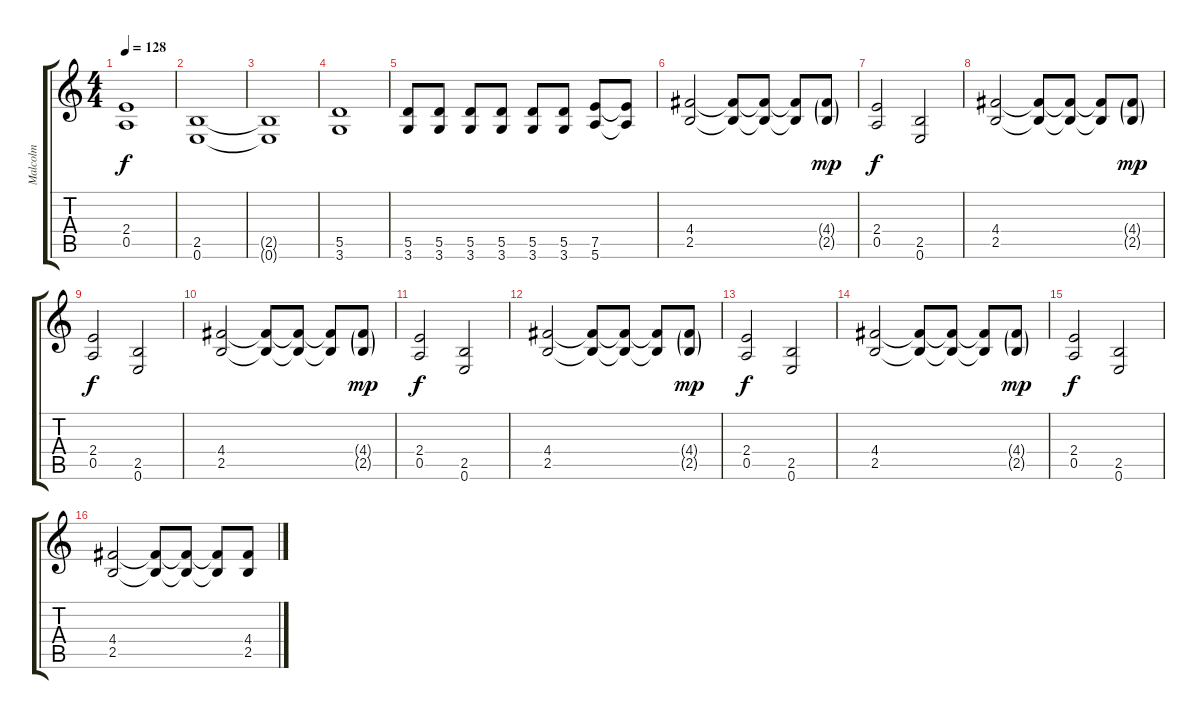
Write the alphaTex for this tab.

\track ("Malcolm" "Malcolm") {instrument distortionguitar}
\staff {score tabs}
\tuning (E4 B3 G3 D3 A2 E2) {hide}
\ts (4 4)
\tempo 128
\clef g2
\ks c
(2.4{t} 0.5{t}).1{dy f} |
(2.5 0.6).1 |
(2.5{t} 0.6{t}).1 |
(5.5 3.6).1 |
(5.5 3.6).8 (5.5 3.6).8 (5.5 3.6).8 (5.5 3.6).8 (5.5 3.6).8 (5.5 3.6).8 (7.5 5.6).8 (7.5{t} 5.6{t}).8 |
(4.4 2.5).2 (4.4{t} 2.5{t}).8 (4.4{t} 2.5{t}).8 (4.4{t} 2.5{t}).8 (4.4{g} 2.5{g}).8{dy mp} |
(2.4 0.5).2{dy f} (2.5 0.6).2 |
(4.4 2.5).2 (4.4{t} 2.5{t}).8 (4.4{t} 2.5{t}).8 (4.4{t} 2.5{t}).8 (4.4{g} 2.5{g}).8{dy mp} |
(2.4 0.5).2{dy f} (2.5 0.6).2 |
(4.4 2.5).2 (4.4{t} 2.5{t}).8 (4.4{t} 2.5{t}).8 (4.4{t} 2.5{t}).8 (4.4{g} 2.5{g}).8{dy mp} |
(2.4 0.5).2{dy f} (2.5 0.6).2 |
(4.4 2.5).2 (4.4{t} 2.5{t}).8 (4.4{t} 2.5{t}).8 (4.4{t} 2.5{t}).8 (4.4{g} 2.5{g}).8{dy mp} |
(2.4 0.5).2{dy f} (2.5 0.6).2 |
(4.4 2.5).2 (4.4{t} 2.5{t}).8 (4.4{t} 2.5{t}).8 (4.4{t} 2.5{t}).8 (4.4{g} 2.5{g}).8{dy mp} |
(2.4 0.5).2{dy f} (2.5 0.6).2 |
(4.4 2.5).2 (4.4{t} 2.5{t}).8 (4.4{t} 2.5{t}).8 (4.4{t} 2.5{t}).8 (4.4 2.5).8
